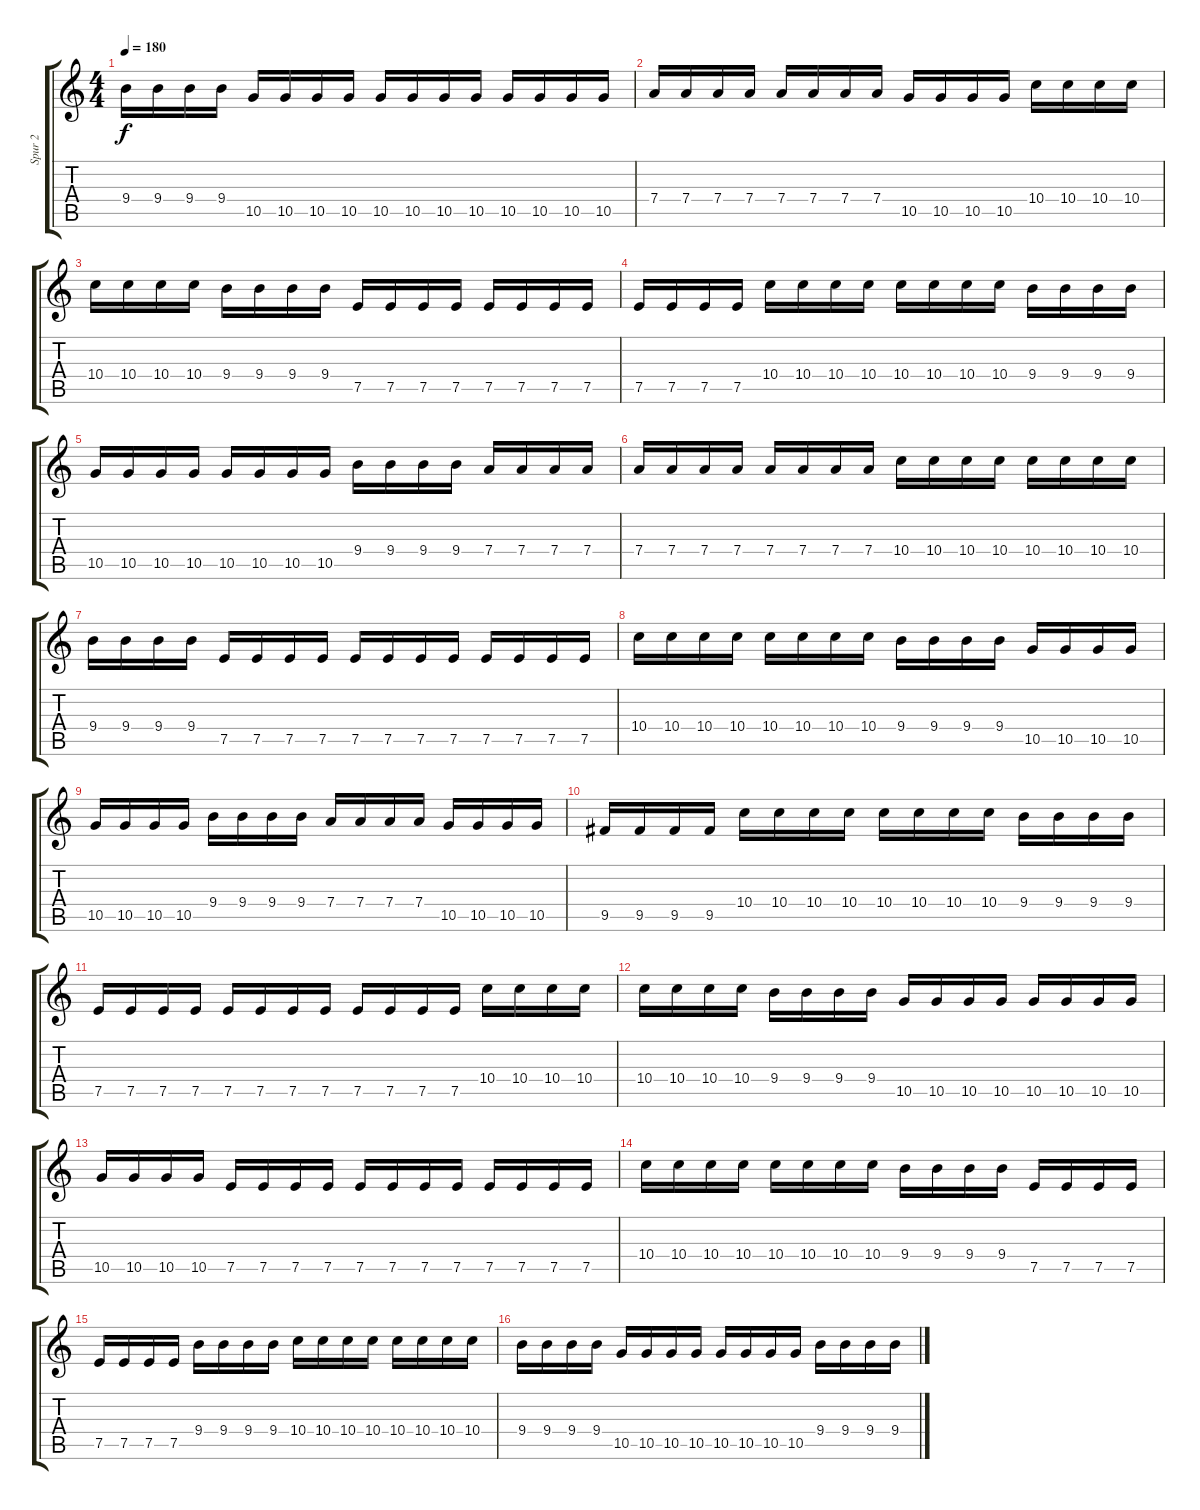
\track ("Spur 2" "Spur 2") {instrument distortionguitar}
\staff {score tabs}
\tuning (E4 B3 G3 D3 A2 E2) {hide}
\ts (4 4)
\tempo 180
\clef g2
\ks c
9.4.16{dy f} 9.4.16 9.4.16 9.4.16 10.5.16 10.5.16 10.5.16 10.5.16 10.5.16 10.5.16 10.5.16 10.5.16 10.5.16 10.5.16 10.5.16 10.5.16 |
7.4.16 7.4.16 7.4.16 7.4.16 7.4.16 7.4.16 7.4.16 7.4.16 10.5.16 10.5.16 10.5.16 10.5.16 10.4.16 10.4.16 10.4.16 10.4.16 |
10.4.16 10.4.16 10.4.16 10.4.16 9.4.16 9.4.16 9.4.16 9.4.16 7.5.16 7.5.16 7.5.16 7.5.16 7.5.16 7.5.16 7.5.16 7.5.16 |
7.5.16 7.5.16 7.5.16 7.5.16 10.4.16 10.4.16 10.4.16 10.4.16 10.4.16 10.4.16 10.4.16 10.4.16 9.4.16 9.4.16 9.4.16 9.4.16 |
10.5.16 10.5.16 10.5.16 10.5.16 10.5.16 10.5.16 10.5.16 10.5.16 9.4.16 9.4.16 9.4.16 9.4.16 7.4.16 7.4.16 7.4.16 7.4.16 |
7.4.16 7.4.16 7.4.16 7.4.16 7.4.16 7.4.16 7.4.16 7.4.16 10.4.16 10.4.16 10.4.16 10.4.16 10.4.16 10.4.16 10.4.16 10.4.16 |
9.4.16 9.4.16 9.4.16 9.4.16 7.5.16 7.5.16 7.5.16 7.5.16 7.5.16 7.5.16 7.5.16 7.5.16 7.5.16 7.5.16 7.5.16 7.5.16 |
10.4.16 10.4.16 10.4.16 10.4.16 10.4.16 10.4.16 10.4.16 10.4.16 9.4.16 9.4.16 9.4.16 9.4.16 10.5.16 10.5.16 10.5.16 10.5.16 |
10.5.16 10.5.16 10.5.16 10.5.16 9.4.16 9.4.16 9.4.16 9.4.16 7.4.16 7.4.16 7.4.16 7.4.16 10.5.16 10.5.16 10.5.16 10.5.16 |
9.5.16 9.5.16 9.5.16 9.5.16 10.4.16 10.4.16 10.4.16 10.4.16 10.4.16 10.4.16 10.4.16 10.4.16 9.4.16 9.4.16 9.4.16 9.4.16 |
7.5.16 7.5.16 7.5.16 7.5.16 7.5.16 7.5.16 7.5.16 7.5.16 7.5.16 7.5.16 7.5.16 7.5.16 10.4.16 10.4.16 10.4.16 10.4.16 |
10.4.16 10.4.16 10.4.16 10.4.16 9.4.16 9.4.16 9.4.16 9.4.16 10.5.16 10.5.16 10.5.16 10.5.16 10.5.16 10.5.16 10.5.16 10.5.16 |
10.5.16 10.5.16 10.5.16 10.5.16 7.5.16 7.5.16 7.5.16 7.5.16 7.5.16 7.5.16 7.5.16 7.5.16 7.5.16 7.5.16 7.5.16 7.5.16 |
10.4.16 10.4.16 10.4.16 10.4.16 10.4.16 10.4.16 10.4.16 10.4.16 9.4.16 9.4.16 9.4.16 9.4.16 7.5.16 7.5.16 7.5.16 7.5.16 |
7.5.16 7.5.16 7.5.16 7.5.16 9.4.16 9.4.16 9.4.16 9.4.16 10.4.16 10.4.16 10.4.16 10.4.16 10.4.16 10.4.16 10.4.16 10.4.16 |
9.4.16 9.4.16 9.4.16 9.4.16 10.5.16 10.5.16 10.5.16 10.5.16 10.5.16 10.5.16 10.5.16 10.5.16 9.4.16 9.4.16 9.4.16 9.4.16
